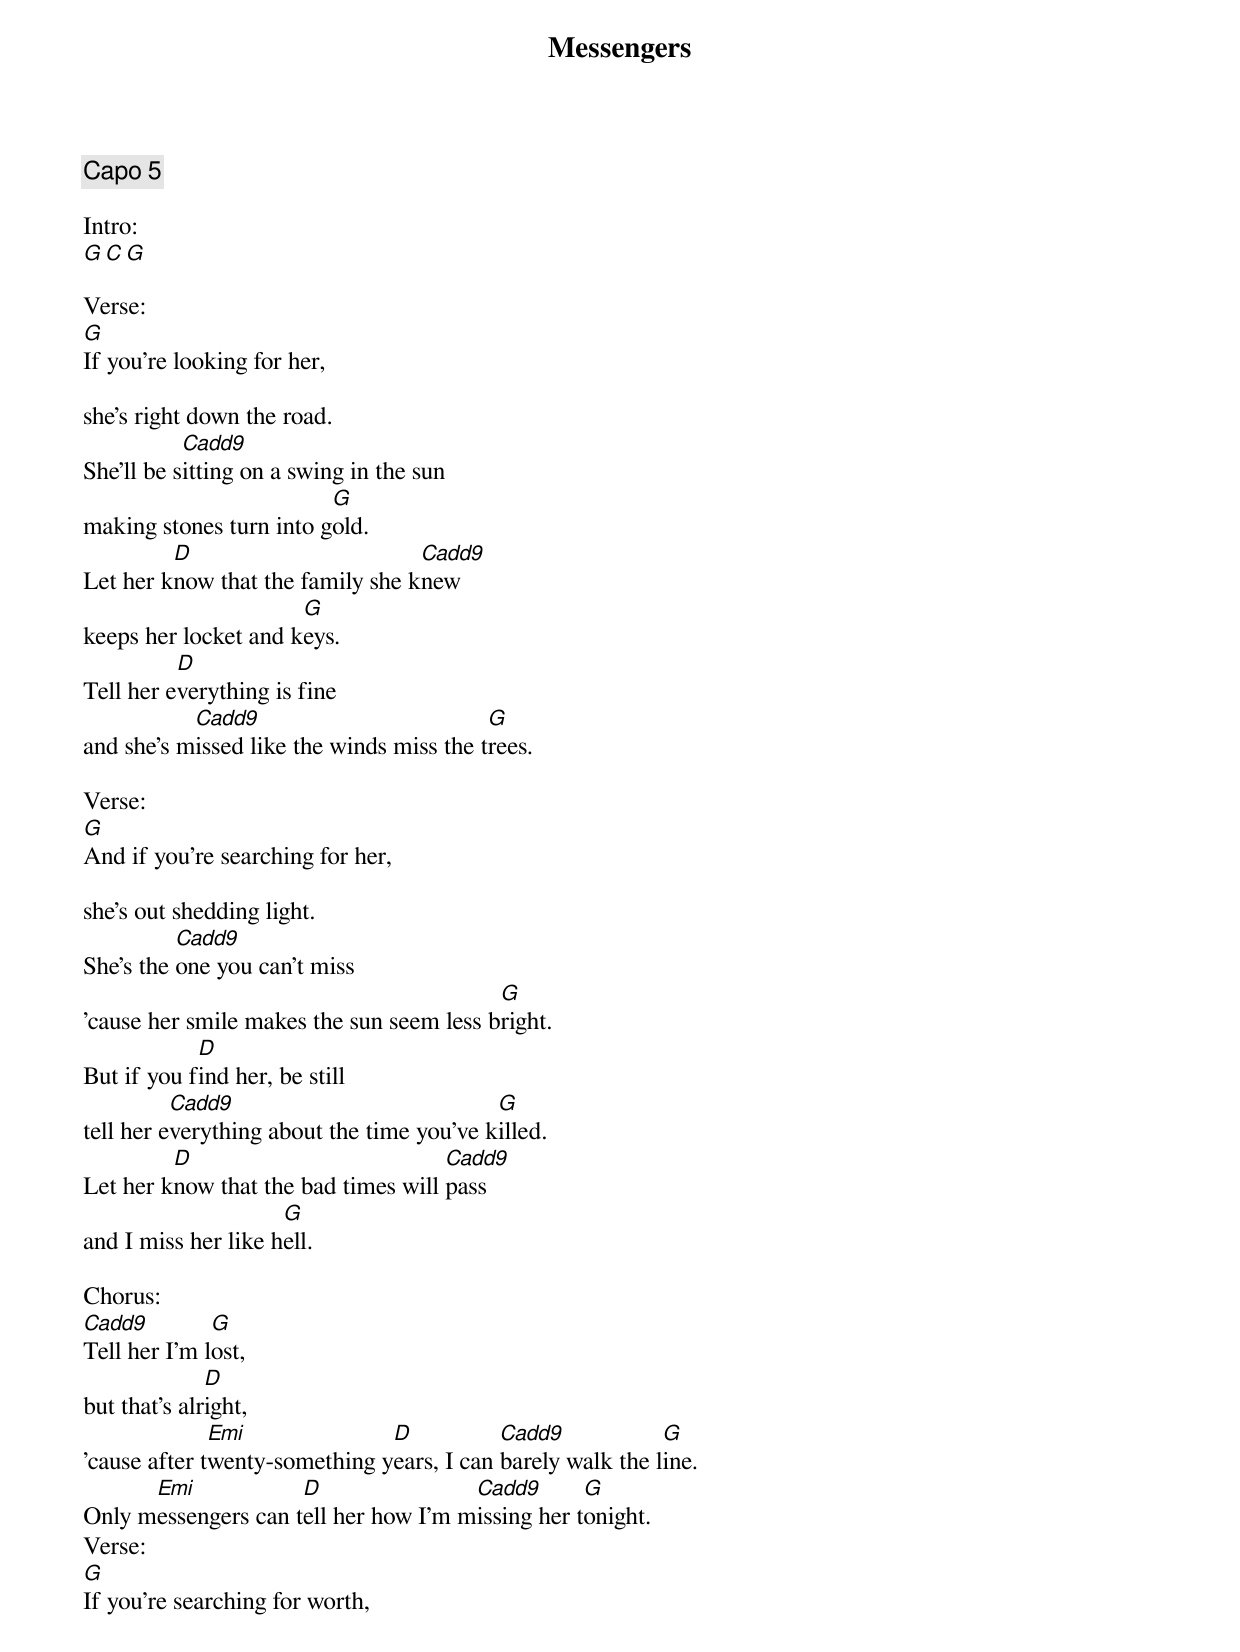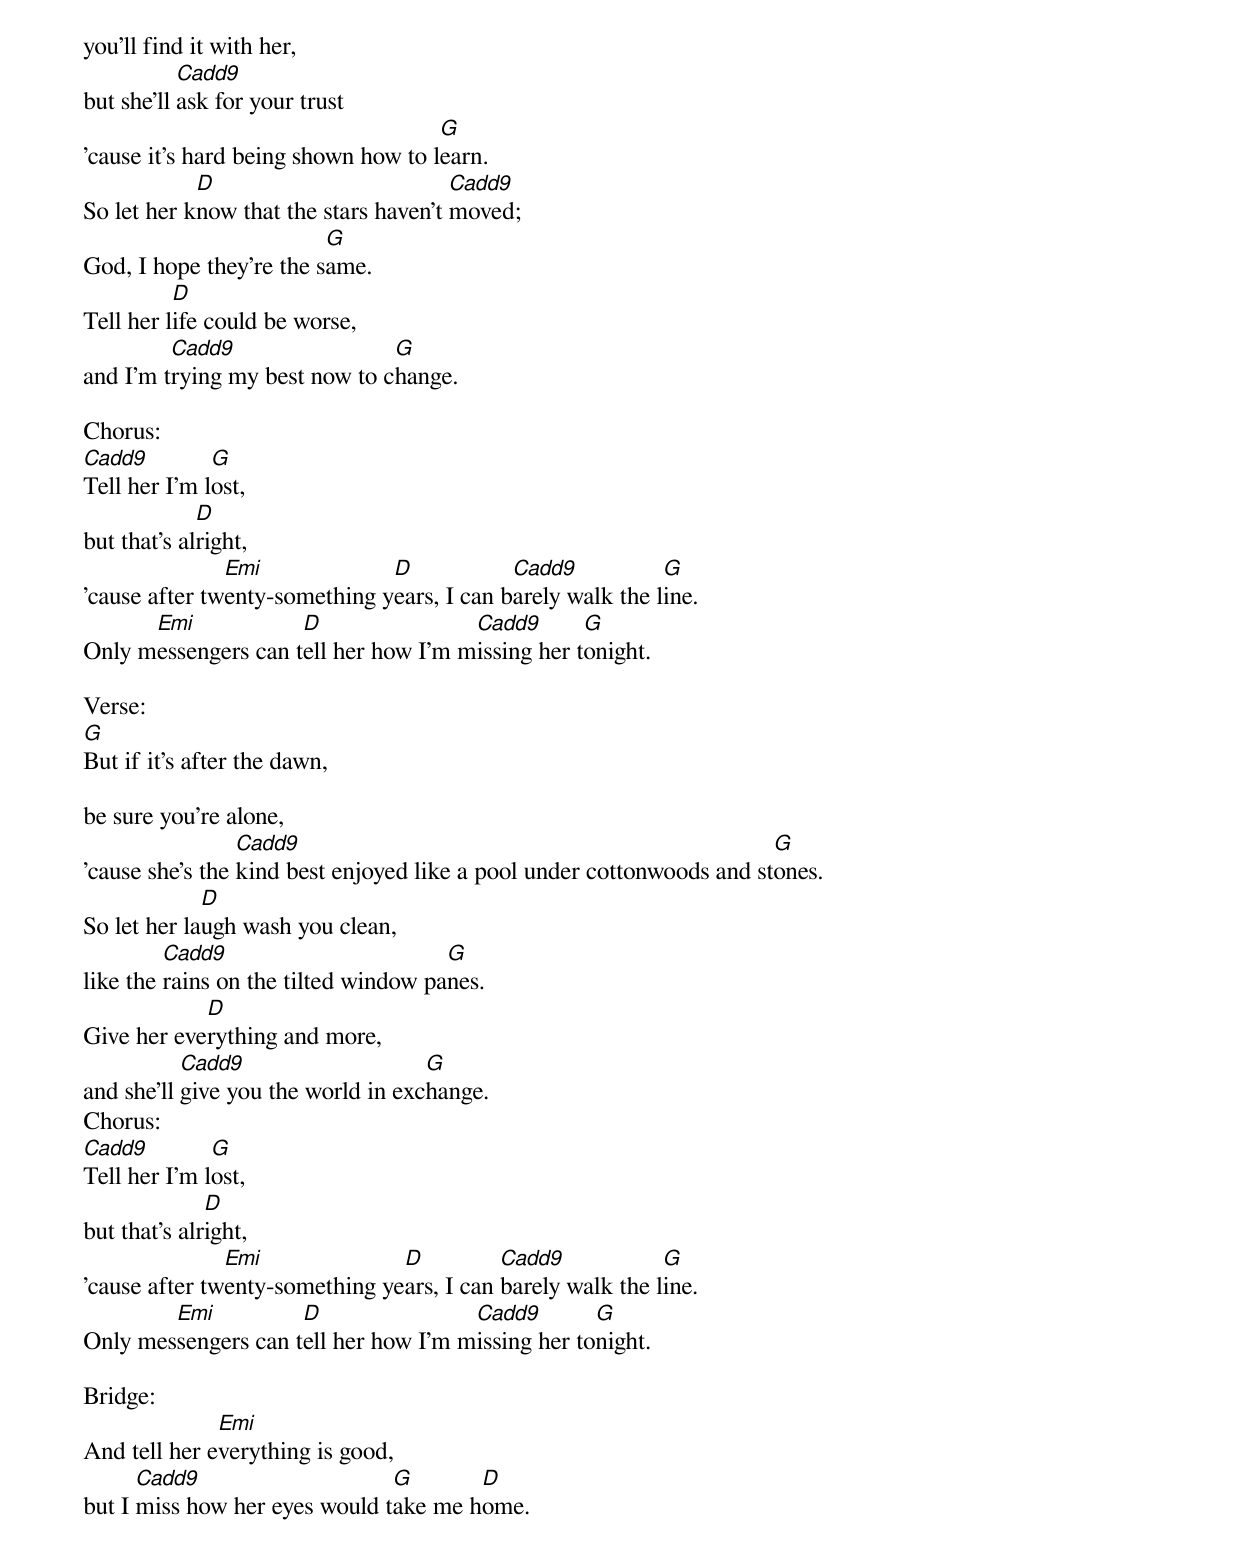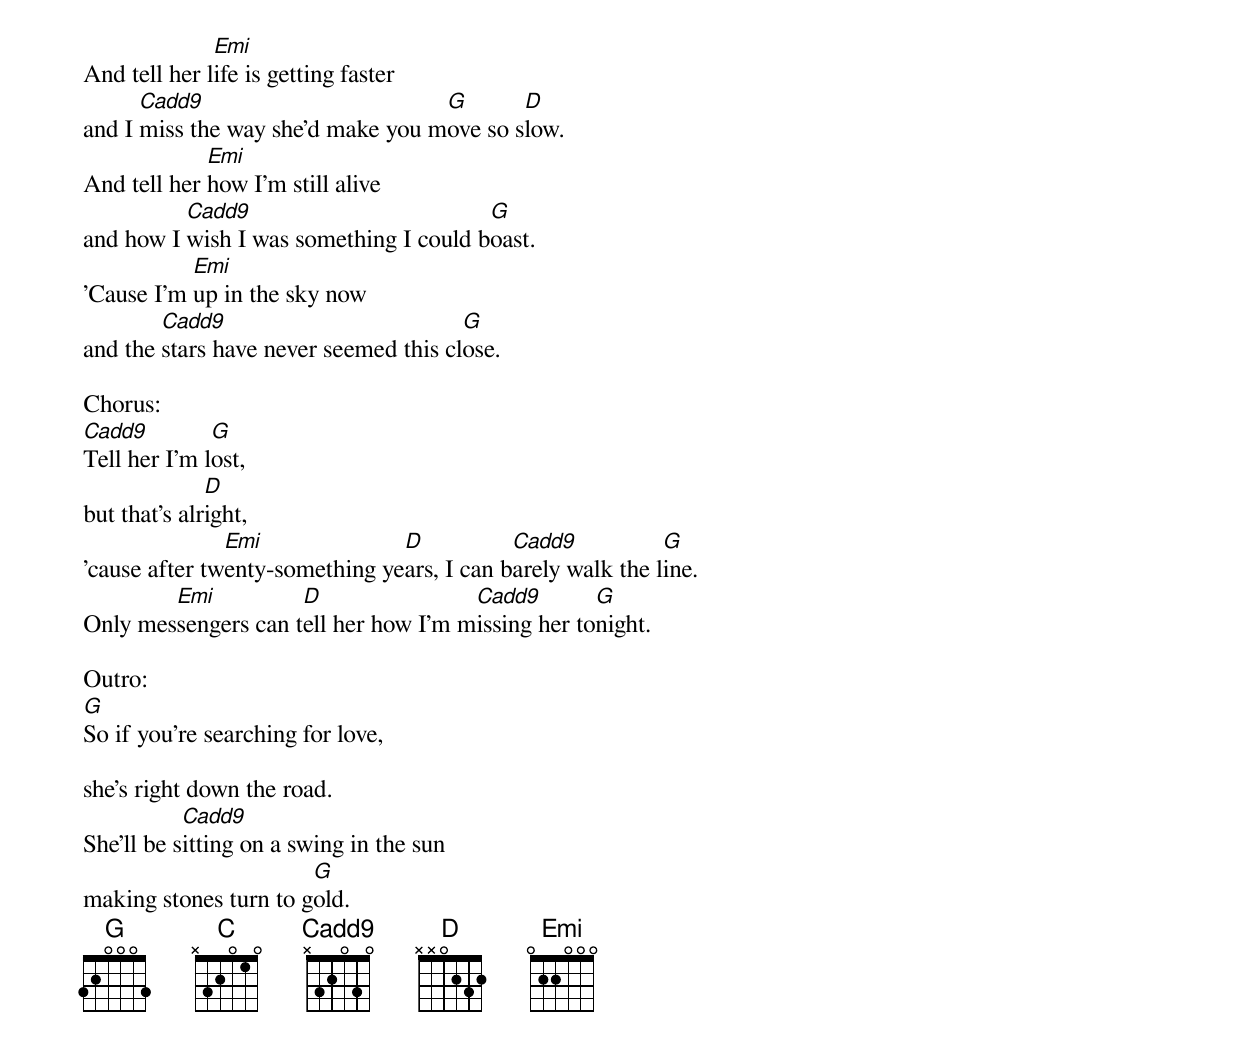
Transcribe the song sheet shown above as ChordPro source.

{title:Messengers}
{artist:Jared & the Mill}
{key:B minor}
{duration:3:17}
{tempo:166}
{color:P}

{comment: Capo 5}

Intro:
[G][C][G]

Verse:
[G]If you're looking for her,

she's right down the road.
She'll be s[Cadd9]itting on a swing in the sun
making stones turn into g[G]old.
Let her k[D]now that the family she k[Cadd9]new
keeps her locket and k[G]eys.
Tell her e[D]verything is fine
and she's m[Cadd9]issed like the winds miss the t[G]rees.

Verse:
[G]And if you're searching for her,

she's out shedding light.
She's the [Cadd9]one you can't miss
'cause her smile makes the sun seem less b[G]right.
But if you f[D]ind her, be still
tell her e[Cadd9]verything about the time you've k[G]illed.
Let her k[D]now that the bad times will [Cadd9]pass
and I miss her like h[G]ell.

Chorus:
[Cadd9]Tell her I'm l[G]ost,
but that's alr[D]ight,
'cause after t[Emi]wenty-something y[D]ears, I can [Cadd9]barely walk the l[G]ine.
Only m[Emi]essengers can t[D]ell her how I'm m[Cadd9]issing her t[G]onight.
Verse:
[G]If you're searching for worth,

you'll find it with her,
but she'll [Cadd9]ask for your trust
'cause it's hard being shown how to l[G]earn.
So let her k[D]now that the stars haven't [Cadd9]moved;
God, I hope they're the s[G]ame.
Tell her l[D]ife could be worse,
and I'm t[Cadd9]rying my best now to c[G]hange.

Chorus:
[Cadd9]Tell her I'm l[G]ost,
but that's al[D]right,
'cause after tw[Emi]enty-something y[D]ears, I can b[Cadd9]arely walk the l[G]ine.
Only m[Emi]essengers can t[D]ell her how I'm m[Cadd9]issing her t[G]onight.

Verse:
[G]But if it's after the dawn,

be sure you're alone,
'cause she's the [Cadd9]kind best enjoyed like a pool under cottonwoods and st[G]ones.
So let her la[D]ugh wash you clean,
like the [Cadd9]rains on the tilted window pa[G]nes.
Give her eve[D]rything and more,
and she'll [Cadd9]give you the world in exc[G]hange.
Chorus:
[Cadd9]Tell her I'm l[G]ost,
but that's alr[D]ight,
'cause after tw[Emi]enty-something ye[D]ars, I can [Cadd9]barely walk the l[G]ine.
Only mes[Emi]sengers can t[D]ell her how I'm m[Cadd9]issing her to[G]night.

Bridge:
And tell her e[Emi]verything is good,
but I [Cadd9]miss how her eyes would t[G]ake me h[D]ome.
And tell her l[Emi]ife is getting faster
and I [Cadd9]miss the way she'd make you m[G]ove so s[D]low.
And tell her [Emi]how I'm still alive
and how I [Cadd9]wish I was something I could b[G]oast.
'Cause I'm [Emi]up in the sky now
and the [Cadd9]stars have never seemed this cl[G]ose.

Chorus:
[Cadd9]Tell her I'm l[G]ost,
but that's alr[D]ight,
'cause after tw[Emi]enty-something ye[D]ars, I can b[Cadd9]arely walk the l[G]ine.
Only mes[Emi]sengers can t[D]ell her how I'm m[Cadd9]issing her to[G]night.

Outro:
[G]So if you're searching for love,

she's right down the road.
She'll be s[Cadd9]itting on a swing in the sun
making stones turn to g[G]old.
